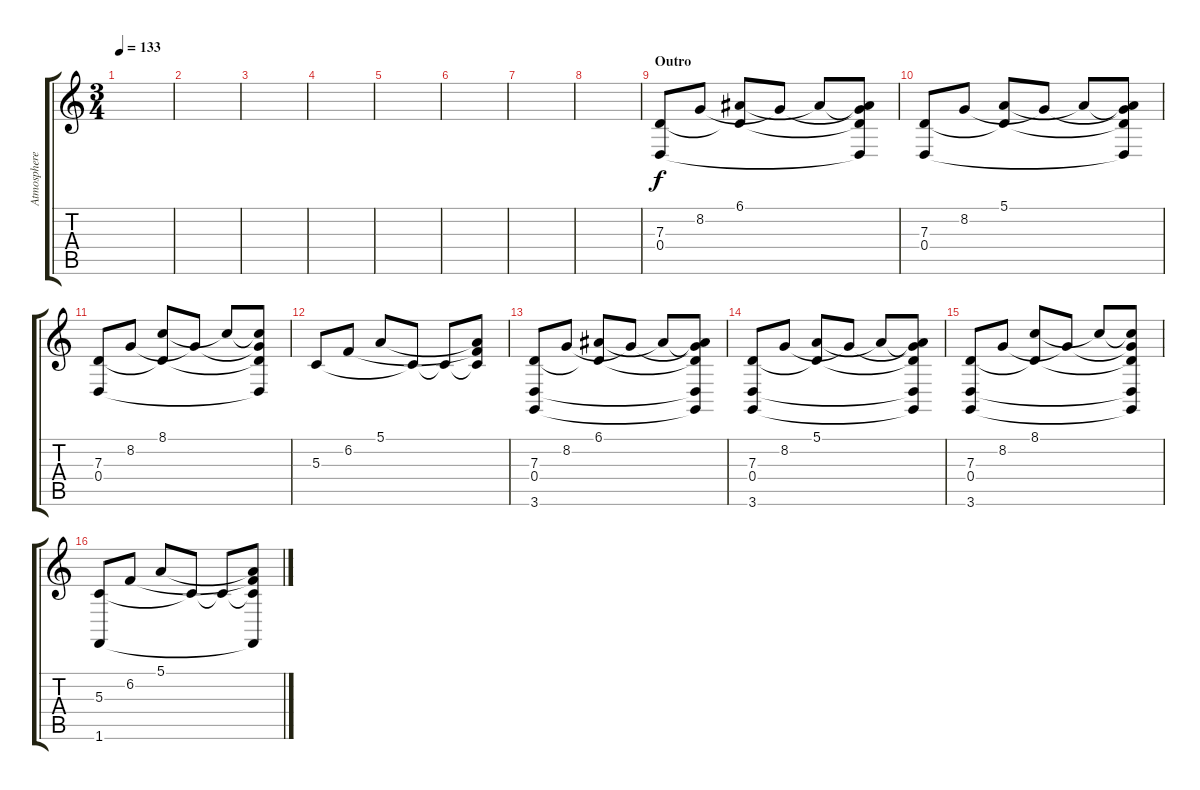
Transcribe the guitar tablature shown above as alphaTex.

\track ("Atmosphere 1" "Atmosphere") {instrument pad5bowed}
\staff {score tabs}
\tuning (E4 B3 G3 D3 A2 E2) {hide}
\ts (3 4)
\tempo 133
\clef g2
\ks c
|
|
|
|
|
|
|
|
\section ("" "Outro ")
(7.3 0.4).8 8.2.8 (6.1 7.3{t}).8 8.2{t}.8 6.1{t}.8 (6.1{t} 8.2{t} 7.3{t} 0.4{t}).8 |
(7.3 0.4).8 8.2.8 (5.1 7.3{t}).8 8.2{t}.8 5.1{t}.8 (5.1{t} 8.2{t} 7.3{t} 0.4{t}).8 |
(7.3 0.4).8 8.2.8 (8.1 7.3{t}).8 8.2{t}.8 8.1{t}.8 (8.1{t} 8.2{t} 7.3{t} 0.4{t}).8 |
5.3.8 6.2.8 5.1.8 5.3{t}.8 5.3{t}.8 (5.1{t} 6.2{t} 5.3{t}).8 |
(7.3 0.4 3.6).8 8.2.8 (6.1 7.3{t}).8 8.2{t}.8 6.1{t}.8 (6.1{t} 8.2{t} 7.3{t} 0.4{t} 3.6{t}).8 |
(7.3 0.4 3.6).8 8.2.8 (5.1 7.3{t}).8 8.2{t}.8 5.1{t}.8 (5.1{t} 8.2{t} 7.3{t} 0.4{t} 3.6{t}).8 |
(7.3 0.4 3.6).8 8.2.8 (8.1 7.3{t}).8 8.2{t}.8 8.1{t}.8 (8.1{t} 8.2{t} 7.3{t} 0.4{t} 3.6{t}).8 |
(5.3 1.6).8 6.2.8 5.1.8 5.3{t}.8 5.3{t}.8 (5.1{t} 6.2{t} 5.3{t} 1.6{t}).8
